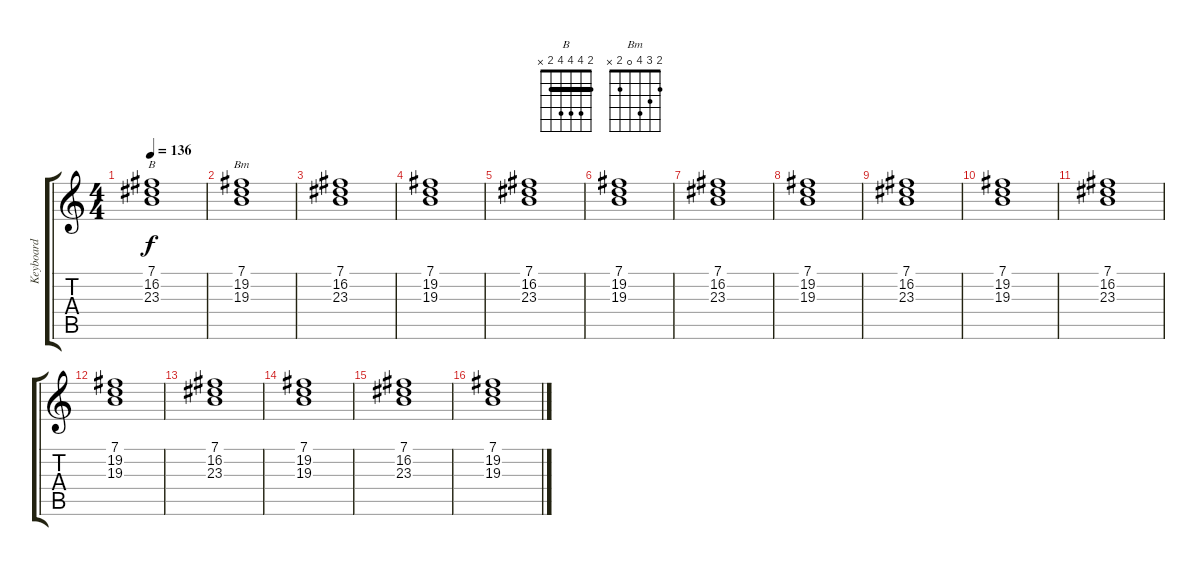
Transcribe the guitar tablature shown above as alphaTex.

\track ("Keyboard" "Keyboard") {instrument drawbarorgan}
\staff {score tabs}
\tuning (E4 B3 G3 D3 A2 E2) {hide}
\chord ("B" 2 4 4 4 2 x) {barre 2}
\chord ("Bm" 2 3 4 0 2 x)
\ts (4 4)
\tempo 136
\clef g2
\ks c
(7.1 16.2 23.3).1{ch "B" dy f} |
(7.1 19.2 19.3).1{ch "Bm"} |
(7.1 16.2 23.3).1 |
(7.1 19.2 19.3).1 |
(7.1 16.2 23.3).1 |
(7.1 19.2 19.3).1 |
(7.1 16.2 23.3).1 |
(7.1 19.2 19.3).1 |
(7.1 16.2 23.3).1 |
(7.1 19.2 19.3).1 |
(7.1 16.2 23.3).1 |
(7.1 19.2 19.3).1 |
(7.1 16.2 23.3).1 |
(7.1 19.2 19.3).1 |
(7.1 16.2 23.3).1 |
(7.1 19.2 19.3).1
